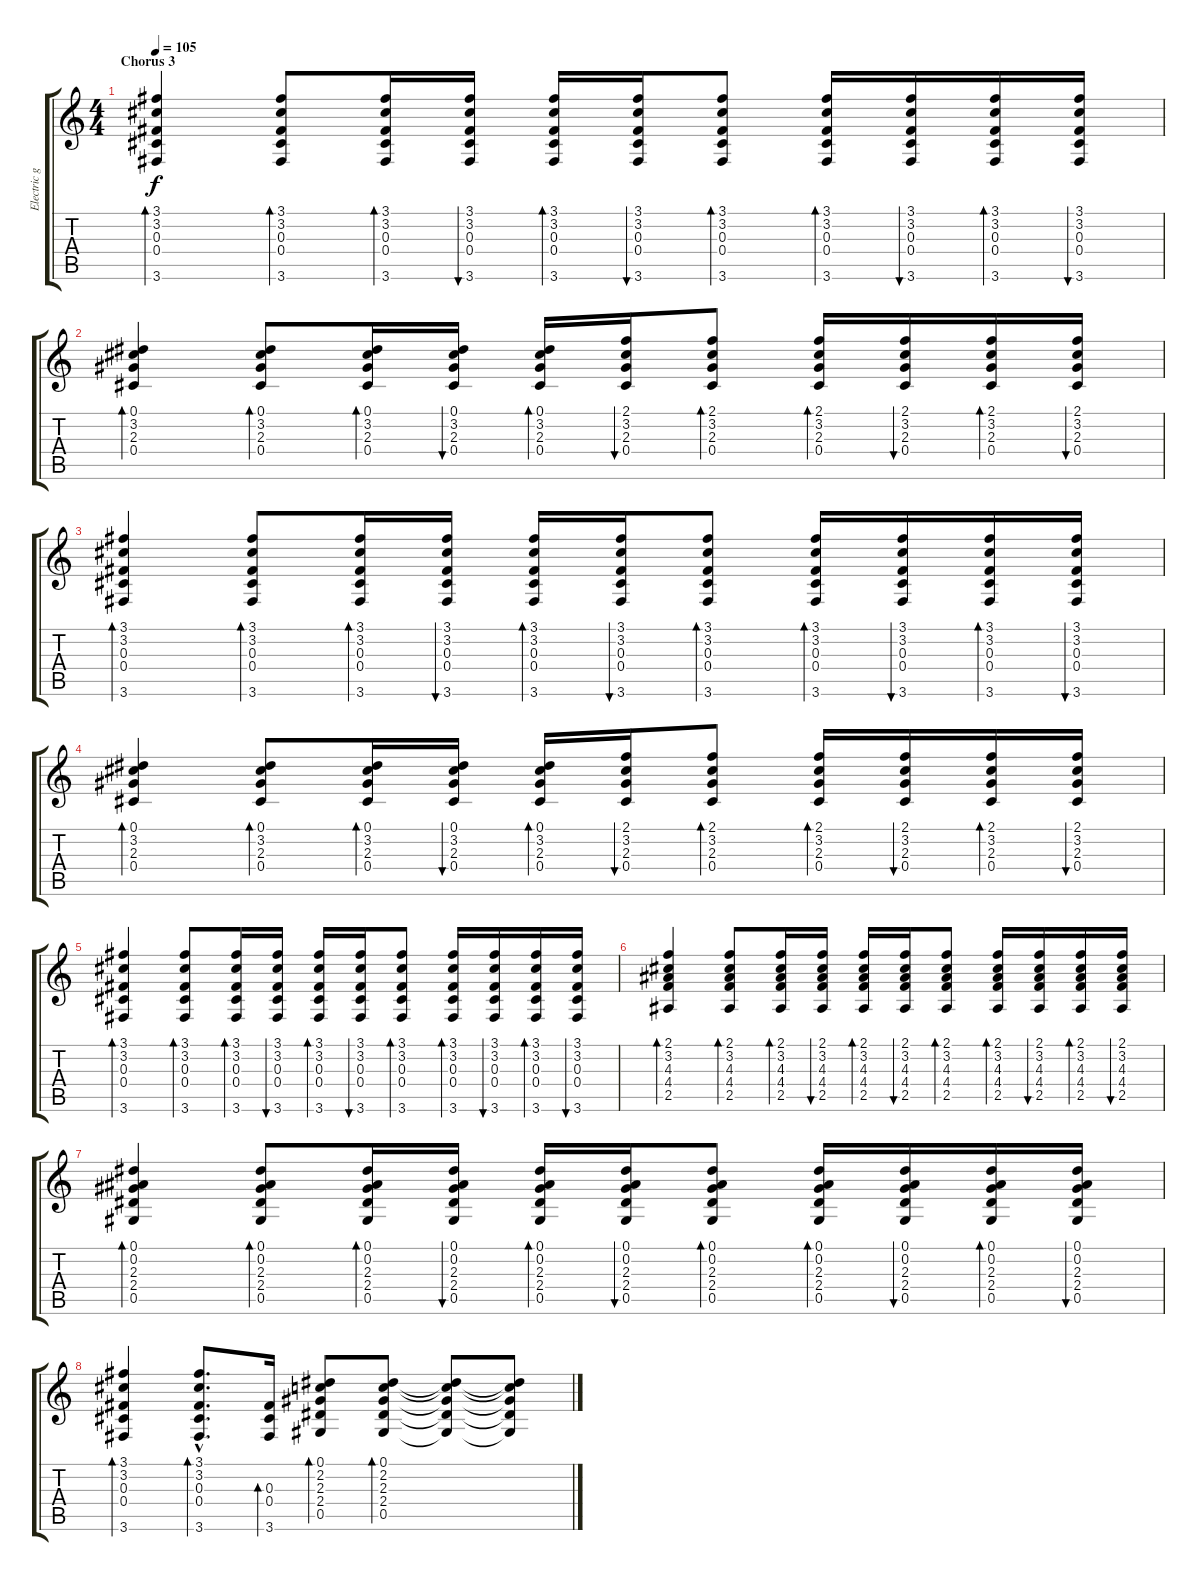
\track ("Electric guitar (clean)" "Electric g") {instrument electricguitarclean}
\staff {score tabs}
\tuning (Eb4 Bb3 Gb3 Db3 Ab2 Eb2) {hide}
\ts (4 4)
\section ("" "Chorus 3")
\tempo 105
\clef g2
\ks c
(3.1 3.2 0.3 0.4 3.6).4{bd 60 dy f volume 11} (3.1 3.2 0.3 0.4 3.6).8{bd 60} (3.1 3.2 0.3 0.4 3.6).16{bd 60} (3.1 3.2 0.3 0.4 3.6).16{bu 60} (3.1 3.2 0.3 0.4 3.6).16{bd 60} (3.1 3.2 0.3 0.4 3.6).16{bu 60} (3.1 3.2 0.3 0.4 3.6).8{bd 60} (3.1 3.2 0.3 0.4 3.6).16{bd 60} (3.1 3.2 0.3 0.4 3.6).16{bu 60} (3.1 3.2 0.3 0.4 3.6).16{bd 60} (3.1 3.2 0.3 0.4 3.6).16{bu 60} |
(0.1 3.2 2.3 0.4).4{bd 60} (0.1 3.2 2.3 0.4).8{bd 60} (0.1 3.2 2.3 0.4).16{bd 60} (0.1 3.2 2.3 0.4).16{bu 60} (0.1 3.2 2.3 0.4).16{bd 60} (2.1 3.2 2.3 0.4).16{bu 60} (2.1 3.2 2.3 0.4).8{bd 60} (2.1 3.2 2.3 0.4).16{bd 60} (2.1 3.2 2.3 0.4).16{bu 60} (2.1 3.2 2.3 0.4).16{bd 60} (2.1 3.2 2.3 0.4).16{bu 60} |
(3.1 3.2 0.3 0.4 3.6).4{bd 60} (3.1 3.2 0.3 0.4 3.6).8{bd 60} (3.1 3.2 0.3 0.4 3.6).16{bd 60} (3.1 3.2 0.3 0.4 3.6).16{bu 60} (3.1 3.2 0.3 0.4 3.6).16{bd 60} (3.1 3.2 0.3 0.4 3.6).16{bu 60} (3.1 3.2 0.3 0.4 3.6).8{bd 60} (3.1 3.2 0.3 0.4 3.6).16{bd 60} (3.1 3.2 0.3 0.4 3.6).16{bu 60} (3.1 3.2 0.3 0.4 3.6).16{bd 60} (3.1 3.2 0.3 0.4 3.6).16{bu 60} |
(0.1 3.2 2.3 0.4).4{bd 60} (0.1 3.2 2.3 0.4).8{bd 60} (0.1 3.2 2.3 0.4).16{bd 60} (0.1 3.2 2.3 0.4).16{bu 60} (0.1 3.2 2.3 0.4).16{bd 60} (2.1 3.2 2.3 0.4).16{bu 60} (2.1 3.2 2.3 0.4).8{bd 60} (2.1 3.2 2.3 0.4).16{bd 60} (2.1 3.2 2.3 0.4).16{bu 60} (2.1 3.2 2.3 0.4).16{bd 60} (2.1 3.2 2.3 0.4).16{bu 60} |
(3.1 3.2 0.3 0.4 3.6).4{bd 60} (3.1 3.2 0.3 0.4 3.6).8{bd 60} (3.1 3.2 0.3 0.4 3.6).16{bd 60} (3.1 3.2 0.3 0.4 3.6).16{bu 60} (3.1 3.2 0.3 0.4 3.6).16{bd 60} (3.1 3.2 0.3 0.4 3.6).16{bu 60} (3.1 3.2 0.3 0.4 3.6).8{bd 60} (3.1 3.2 0.3 0.4 3.6).16{bd 60} (3.1 3.2 0.3 0.4 3.6).16{bu 60} (3.1 3.2 0.3 0.4 3.6).16{bd 60} (3.1 3.2 0.3 0.4 3.6).16{bu 60} |
(2.1 3.2 4.3 4.4 2.5).4{bd 60} (2.1 3.2 4.3 4.4 2.5).8{bd 60} (2.1 3.2 4.3 4.4 2.5).16{bd 60} (2.1 3.2 4.3 4.4 2.5).16{bu 60} (2.1 3.2 4.3 4.4 2.5).16{bd 60} (2.1 3.2 4.3 4.4 2.5).16{bu 60} (2.1 3.2 4.3 4.4 2.5).8{bd 60} (2.1 3.2 4.3 4.4 2.5).16{bd 60} (2.1 3.2 4.3 4.4 2.5).16{bu 60} (2.1 3.2 4.3 4.4 2.5).16{bd 60} (2.1 3.2 4.3 4.4 2.5).16{bu 60} |
(0.1 0.2 2.3 2.4 0.5).4{bd 60} (0.1 0.2 2.3 2.4 0.5).8{bd 60} (0.1 0.2 2.3 2.4 0.5).16{bd 60} (0.1 0.2 2.3 2.4 0.5).16{bu 60} (0.1 0.2 2.3 2.4 0.5).16{bd 60} (0.1 0.2 2.3 2.4 0.5).16{bu 60} (0.1 0.2 2.3 2.4 0.5).8{bd 60} (0.1 0.2 2.3 2.4 0.5).16{bd 60} (0.1 0.2 2.3 2.4 0.5).16{bu 60} (0.1 0.2 2.3 2.4 0.5).16{bd 60} (0.1 0.2 2.3 2.4 0.5).16{bu 60} |
(3.1 3.2 0.3 0.4 3.6).4{bd 60} (3.1{hac} 3.2{hac} 0.3{hac} 0.4{hac} 3.6{hac}).8{d bd 60} (0.3 0.4 3.6).16{bd 60} (0.1 2.2 2.3 2.4 0.5).8{bd 60} (0.1 2.2 2.3 2.4 0.5).8{bd 60} (0.1{t} 2.2{t} 2.3{t} 2.4{t} 0.5{t}).8 (0.1{t} 2.2{t} 2.3{t} 2.4{t} 0.5{t}).8
